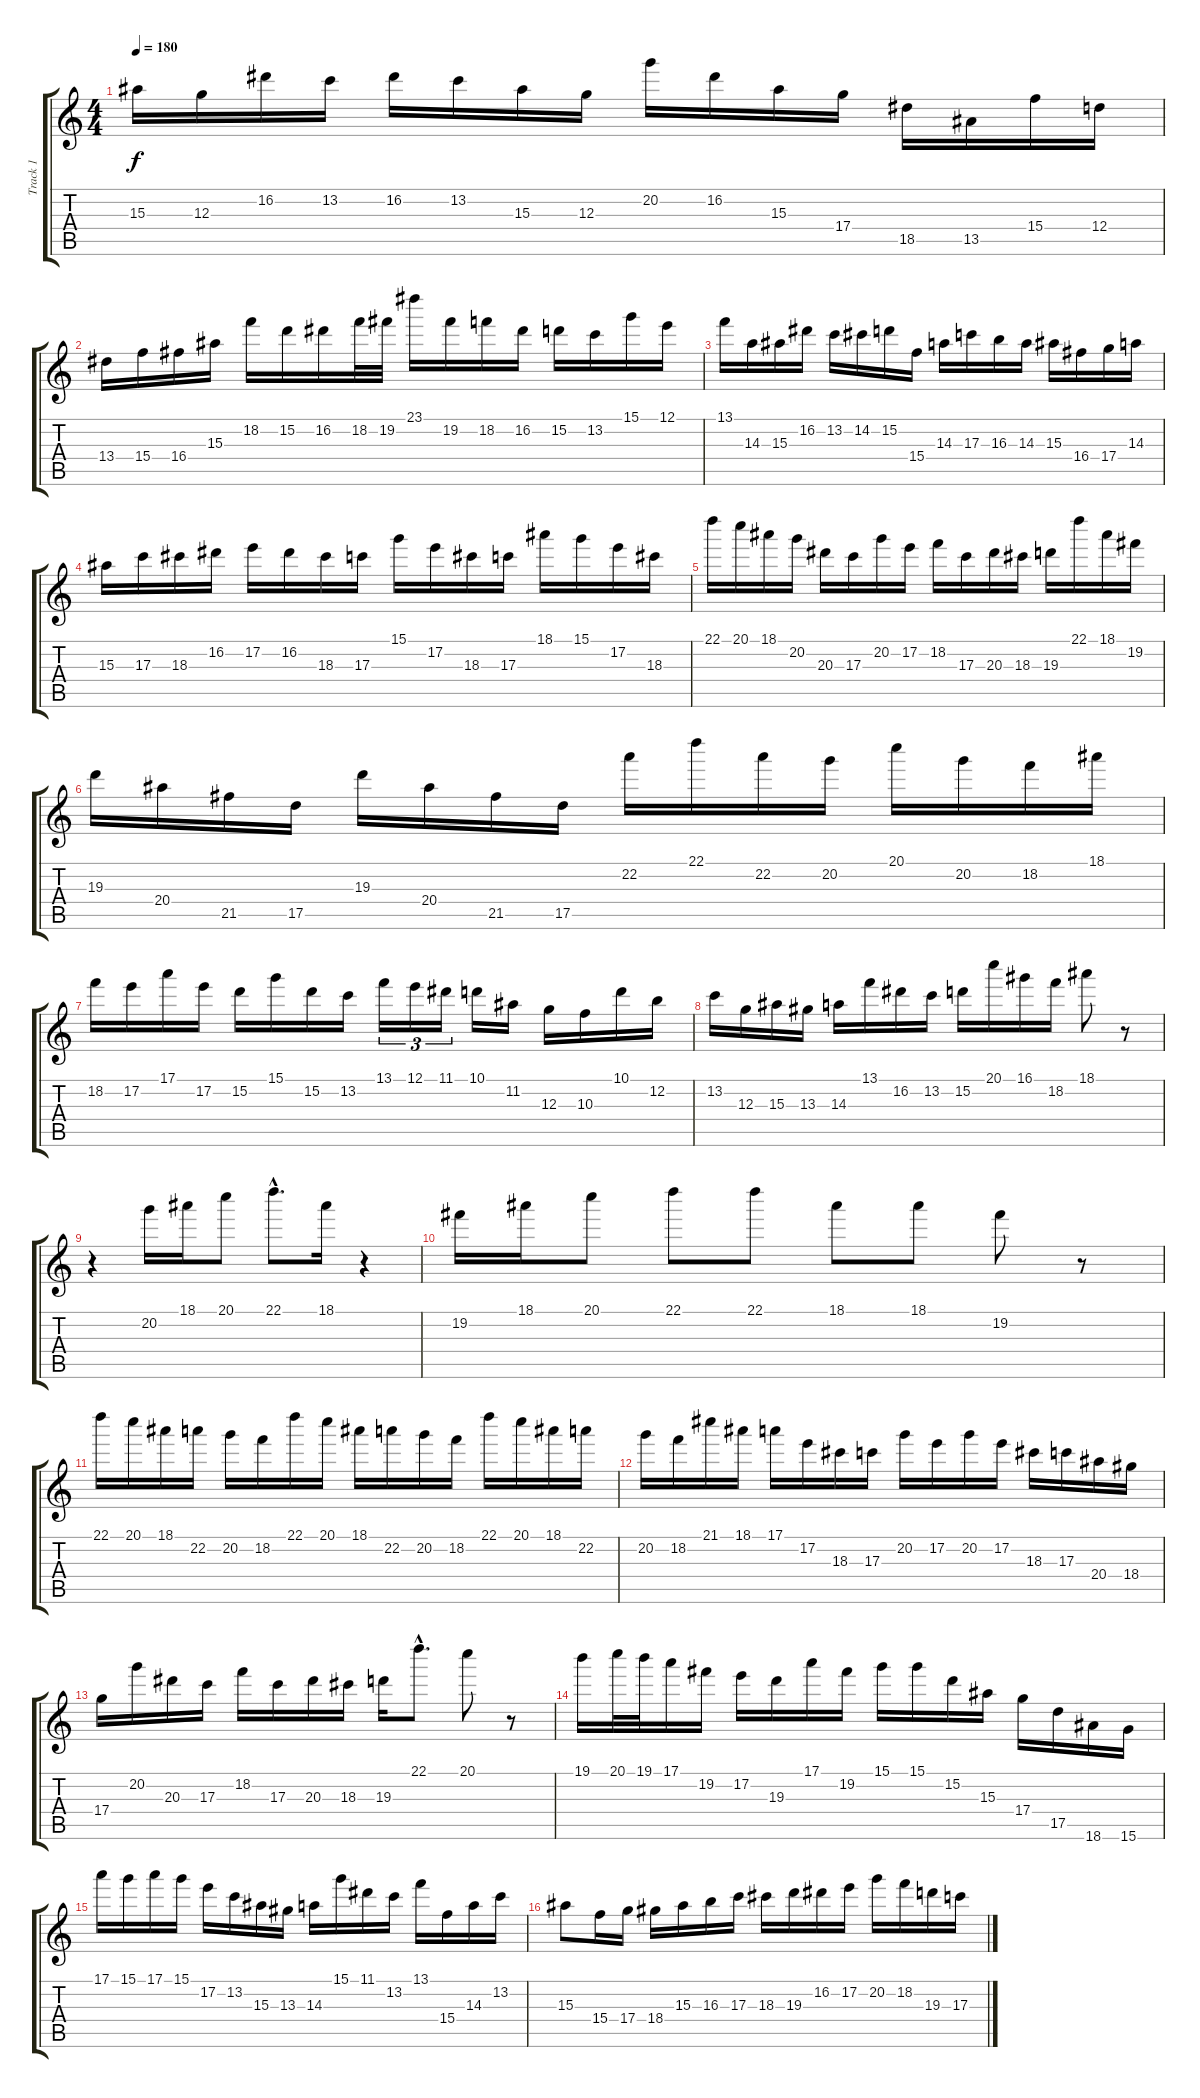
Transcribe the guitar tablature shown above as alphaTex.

\track ("Track 1" "Track 1") {instrument acousticguitarnylon}
\staff {score tabs}
\tuning (E4 B3 G3 D3 A2 E2) {hide}
\ts (4 4)
\tempo 180
\clef g2
\ks c
15.3.16{dy f} 12.3.16 16.2.16 13.2.16 16.2.16 13.2.16 15.3.16 12.3.16 20.2.16 16.2.16 15.3.16 17.4.16 18.5.16 13.5.16 15.4.16 12.4.16 |
13.4.16 15.4.16 16.4.16 15.3.16 18.2.16 15.2.16 16.2.16 18.2.32 19.2.32 23.1.16 19.2.16 18.2.16 16.2.16 15.2.16 13.2.16 15.1.16 12.1.16 |
13.1.16 14.3.16 15.3.16 16.2.16 13.2.16 14.2.16 15.2.16 15.4.16 14.3.16 17.3.16 16.3.16 14.3.16 15.3.16 16.4.16 17.4.16 14.3.16 |
15.3.16 17.3.16 18.3.16 16.2.16 17.2.16 16.2.16 18.3.16 17.3.16 15.1.16 17.2.16 18.3.16 17.3.16 18.1.16 15.1.16 17.2.16 18.3.16 |
22.1.16 20.1.16 18.1.16 20.2.16 20.3.16 17.3.16 20.2.16 17.2.16 18.2.16 17.3.16 20.3.16 18.3.16 19.3.16 22.1.16 18.1.16 19.2.16 |
19.3.16 20.4.16 21.5.16 17.5.16 19.3.16 20.4.16 21.5.16 17.5.16 22.2.16 22.1.16 22.2.16 20.2.16 20.1.16 20.2.16 18.2.16 18.1.16 |
18.2.16 17.2.16 17.1.16 17.2.16 15.2.16 15.1.16 15.2.16 13.2.16 13.1.16{tu (3 2)} 12.1.16{tu (3 2)} 11.1.16{tu (3 2)} 10.1.16 11.2.16 12.3.16 10.3.16 10.1.16 12.2.16 |
13.2.16 12.3.16 15.3.16 13.3.16 14.3.16 13.1.16 16.2.16 13.2.16 15.2.16 20.1.16 16.1.16 18.2.16 18.1.8 r.8 |
r.4 20.2.16 18.1.16 20.1.8 22.1{hac}.8{d} 18.1.16 r.4 |
19.2.16 18.1.16 20.1.8 22.1.8 22.1.8 18.1.8 18.1.8 19.2.8 r.8 |
22.1.16 20.1.16 18.1.16 22.2.16 20.2.16 18.2.16 22.1.16 20.1.16 18.1.16 22.2.16 20.2.16 18.2.16 22.1.16 20.1.16 18.1.16 22.2.16 |
20.2.16 18.2.16 21.1.16 18.1.16 17.1.16 17.2.16 18.3.16 17.3.16 20.2.16 17.2.16 20.2.16 17.2.16 18.3.16 17.3.16 20.4.16 18.4.16 |
17.4.16 20.2.16 20.3.16 17.3.16 18.2.16 17.3.16 20.3.16 18.3.16 19.3.16 22.1{hac}.8{d} 20.1.8 r.8 |
19.1.16 20.1.32 19.1.32 17.1.16 19.2.16 17.2.16 19.3.16 17.1.16 19.2.16 15.1.16 15.1.16 15.2.16 15.3.16 17.4.16 17.5.16 18.6.16 15.6.16 |
17.1.16 15.1.16 17.1.16 15.1.16 17.2.16 13.2.16 15.3.16 13.3.16 14.3.16 15.1.16 11.1.16 13.2.16 13.1.16 15.4.16 14.3.16 13.2.16 |
15.3.8 15.4.16 17.4.16 18.4.16 15.3.16 16.3.16 17.3.16 18.3.16 19.3.16 16.2.16 17.2.16 20.2.16 18.2.16 19.3.16 17.3.16
